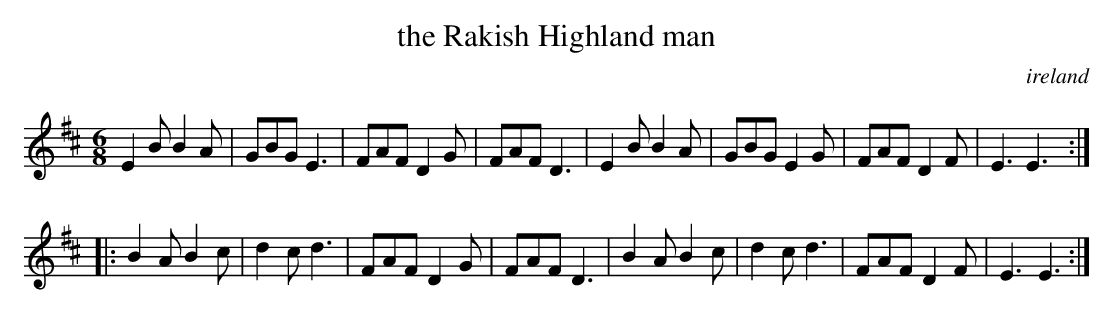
X:1
T:the Rakish Highland man
O:ireland
M:6/8
K:EDor
E2B B2A| GBG E3| FAF D2G| FAF D3|\
E2B B2A| GBG E2G| FAF D2F| E3 E3::
B2A B2c| d2c d3| FAF D2G| FAF D3| \
B2A B2c| d2c d3| FAF D2F| E3 E3:|
